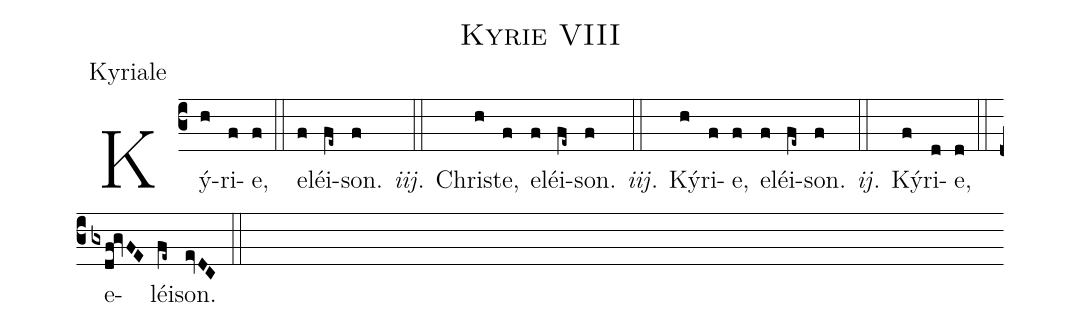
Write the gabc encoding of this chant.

name:Kyrie VIII;
office-part:Kyriale;
%%
(c3) K<v>\'y</v>(h)ri(f)e,(f) (::)e(f)l<v>\'e</v>i(fe~)son.(f) <v>\textit{iij}</v>.(::)
Chri(h)ste,(f) e(f)l<v>\'e</v>i(fe~)son.(f) <v>\textit{iij}</v>.(::)
K<v>\'y</v>(h)ri(f)e,(f) e(f)l<v>\'e</v>i(fe~)son.(f) <v>\textit{ij}</v>.(::)
K<v>\'y</v>(f)ri(d)e,(d) (::)e(gxdf!gvFE)l{<v>\'e</v>}i(fe~)son.(evDC) (::)
